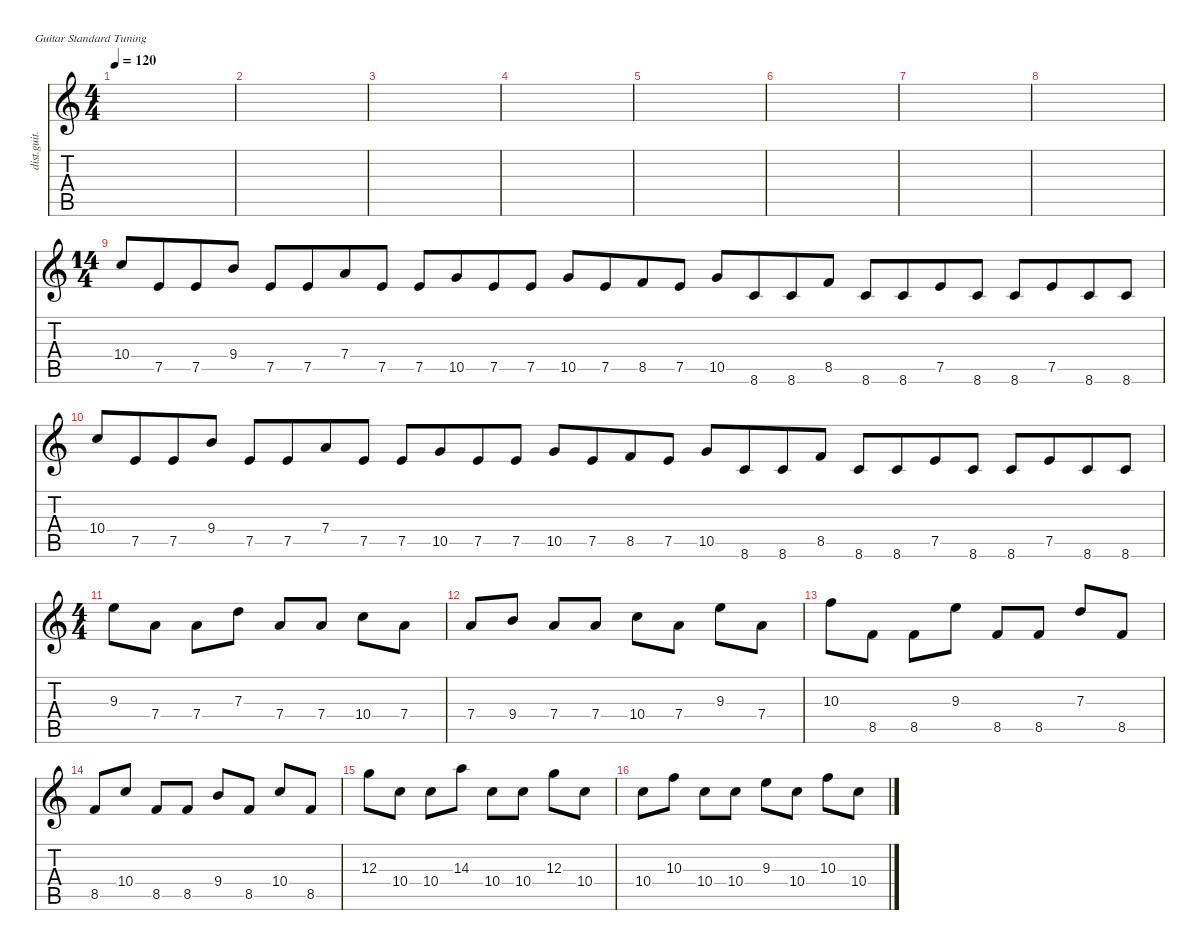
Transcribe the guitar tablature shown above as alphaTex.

\defaultSystemsLayout 4
\hideDynamics
\bracketExtendMode nobrackets
\otherSystemsTrackNameOrientation horizontal
\track ("Distortion Guitar" "dist.guit.") {instrument distortionguitar}
\staff {score tabs}
\tuning (E4 B3 G3 D3 A2 E2)
\ts (4 4)
\tempo 120
\clef g2
\ks c
|
|
|
|
|
|
|
|
\ts (14 4)
\beaming (8 4 4 4 4 4 4 4)
10.4.8{beam Up} 7.5.8{beam Up} 7.5.8{beam Up} 9.4.8{beam Up} 7.5.8{beam Up} 7.5.8{beam Up} 7.4.8{beam Up} 7.5.8{beam Up} 7.5.8{beam Up} 10.5.8{beam Up} 7.5.8{beam Up} 7.5.8{beam Up} 10.5.8{beam Up} 7.5.8{beam Up} 8.5.8{beam Up} 7.5.8{beam Up} 10.5.8{beam Up} 8.6.8{beam Up} 8.6.8{beam Up} 8.5.8{beam Up} 8.6.8{beam Up} 8.6.8{beam Up} 7.5.8{beam Up} 8.6.8{beam Up} 8.6.8{beam Up} 7.5.8{beam Up} 8.6.8{beam Up} 8.6.8{beam Up} |
10.4.8{beam Up} 7.5.8{beam Up} 7.5.8{beam Up} 9.4.8{beam Up} 7.5.8{beam Up} 7.5.8{beam Up} 7.4.8{beam Up} 7.5.8{beam Up} 7.5.8{beam Up} 10.5.8{beam Up} 7.5.8{beam Up} 7.5.8{beam Up} 10.5.8{beam Up} 7.5.8{beam Up} 8.5.8{beam Up} 7.5.8{beam Up} 10.5.8{beam Up} 8.6.8{beam Up} 8.6.8{beam Up} 8.5.8{beam Up} 8.6.8{beam Up} 8.6.8{beam Up} 7.5.8{beam Up} 8.6.8{beam Up} 8.6.8{beam Up} 7.5.8{beam Up} 8.6.8{beam Up} 8.6.8{beam Up} |
\ts (4 4)
\beaming (8 2 2 2 2)
9.3.8{beam Down} 7.4.8{beam Down} 7.4.8{beam Down} 7.3.8{beam Down} 7.4.8{beam Up} 7.4.8{beam Up} 10.4.8{beam Down} 7.4.8{beam Down} |
7.4.8{beam Up} 9.4.8{beam Up} 7.4.8{beam Up} 7.4.8{beam Up} 10.4.8{beam Down} 7.4.8{beam Down} 9.3.8{beam Down} 7.4.8{beam Down} |
10.3.8{beam Down} 8.5.8{beam Down} 8.5.8{beam Down} 9.3.8{beam Down} 8.5.8{beam Up} 8.5.8{beam Up} 7.3.8{beam Up} 8.5.8{beam Up} |
8.5.8{beam Up} 10.4.8{beam Up} 8.5.8{beam Up} 8.5.8{beam Up} 9.4.8{beam Up} 8.5.8{beam Up} 10.4.8{beam Up} 8.5.8{beam Up} |
12.3.8{beam Down} 10.4.8{beam Down} 10.4.8{beam Down} 14.3.8{beam Down} 10.4.8{beam Down} 10.4.8{beam Down} 12.3.8{beam Down} 10.4.8{beam Down} |
10.4.8{beam Down} 10.3.8{beam Down} 10.4.8{beam Down} 10.4.8{beam Down} 9.3.8{beam Down} 10.4.8{beam Down} 10.3.8{beam Down} 10.4.8{beam Down}
